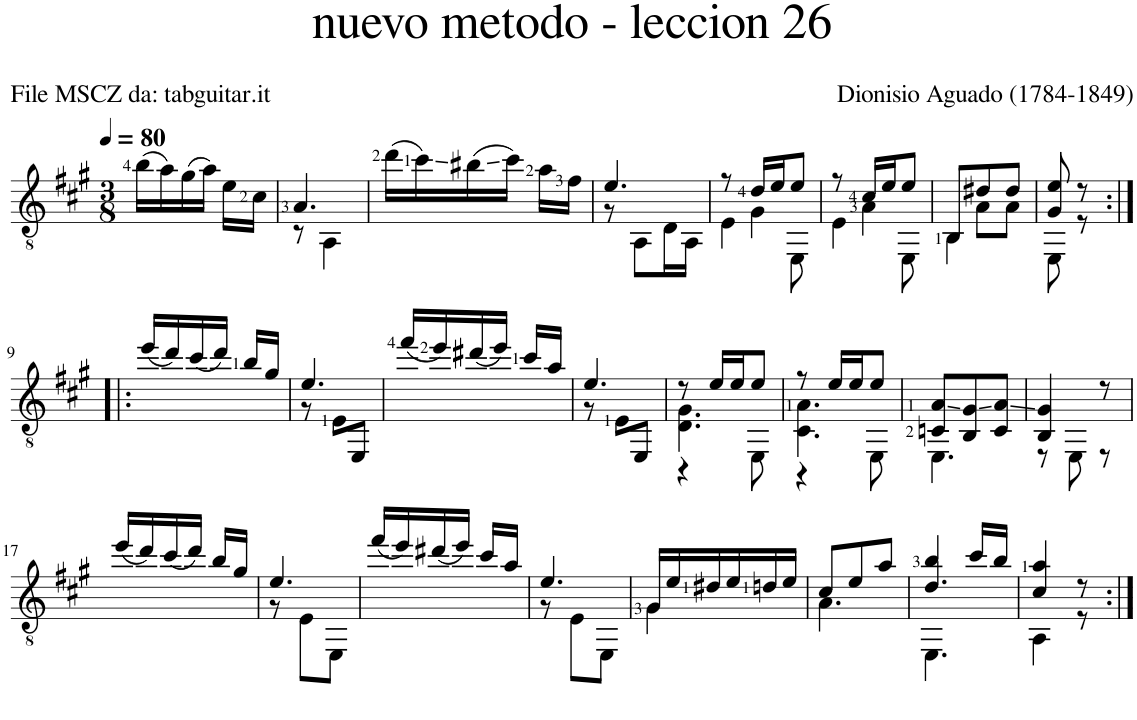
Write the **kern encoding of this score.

**kern
*part1
*staff1
*I"Guitar
*I'Guit.
*clefGv2
*k[f#c#g#]
*M3/8
*MM80
=1
(16b\LL
16a\)
(16g#\
16a\JJ)
16e\LL
16c#\JJ
=2
*^
4.A/	8r
.	4AA\
*v	*v
=3
(16dd\LL
16cc#\)
(16b#X\
16cc#\JJ)
16a\LL
16f#\JJ
=4
*^
4.e/	8r
.	8AA\L
.	16D\L
.	16AA\JJ
=5	=5
*	*^
8r	8ryy	4E\
16d/LL	4G#\	.
16e/J	.	.
8e/J	.	8EE\
=6	=6	=6
8r	8ryy	4E\
16c#/LL	4A\	.
16e/J	.	.
8e/J	.	8EE\
=7	=7	=7
8BB/L	8ryy	4.BB\
8d#X/	8A\L	.
8d#/J	8A\J	.
*	*v	*v
=8	=8
8G#/ 8e/	8EE\
8r	8r
*v	*v
!!LO:LB:g=z
=9:|!|:
(16ee/LL
16dd/)
(16cc#/
16dd/JJ)
16b/LL
16g#/JJ
=10
*^
4.e/	8r
.	8E\L
.	8EE/J
*v	*v
=11
(16ff#/LL
16ee/)
(16dd#X/
16ee/JJ)
16cc#/LL
16a/JJ
=12
*^
4.e/	8r
.	8E\L
.	8EE/J
=13	=13
*	*^
8r	4.D\ 4.G#\	4r
16e/LL	.	.
16e/J	.	.
8e/J	.	8EE\
=14	=14	=14
8r	4.C#\ 4.A\	4r
16e/LL	.	.
16e/J	.	.
8e/J	.	8EE\
*	*v	*v
=15	=15
8Cn/ 8A/L	4.EE\
8BB/ 8G#/	.
8C/ 8A/J	.
=16	=16
4BB/ 4G#/	8r
.	8EE\
8r	8r
*v	*v
!!LO:LB:g=z
=17
(16ee/LL
16dd/)
(16cc#/
16dd/JJ)
16b/LL
16g#/JJ
=18
*^
4.e/	8r
.	8E\L
.	8EE\J
*v	*v
=19
(16ff#/LL
16ee/)
(16dd#X/
16ee/JJ)
16cc#/LL
16a/JJ
=20
*^
4.e/	8r
.	8E\L
.	8EE\J
=21	=21
16G#/LL	4.G#\
16e/	.
16d#X/	.
16e/	.
16dn/	.
16e/JJ	.
=22	=22
8c#/L	4.A\
8e/	.
8a/J	.
=23	=23
*	*^
4b/	4.EE\	4.d/
16cc#/LL	.	.
16b/JJ	.	.
*	*v	*v
=24	=24
4c#/ 4a/	4AA\
8r	8r
*v	*v
=:|!
*-
